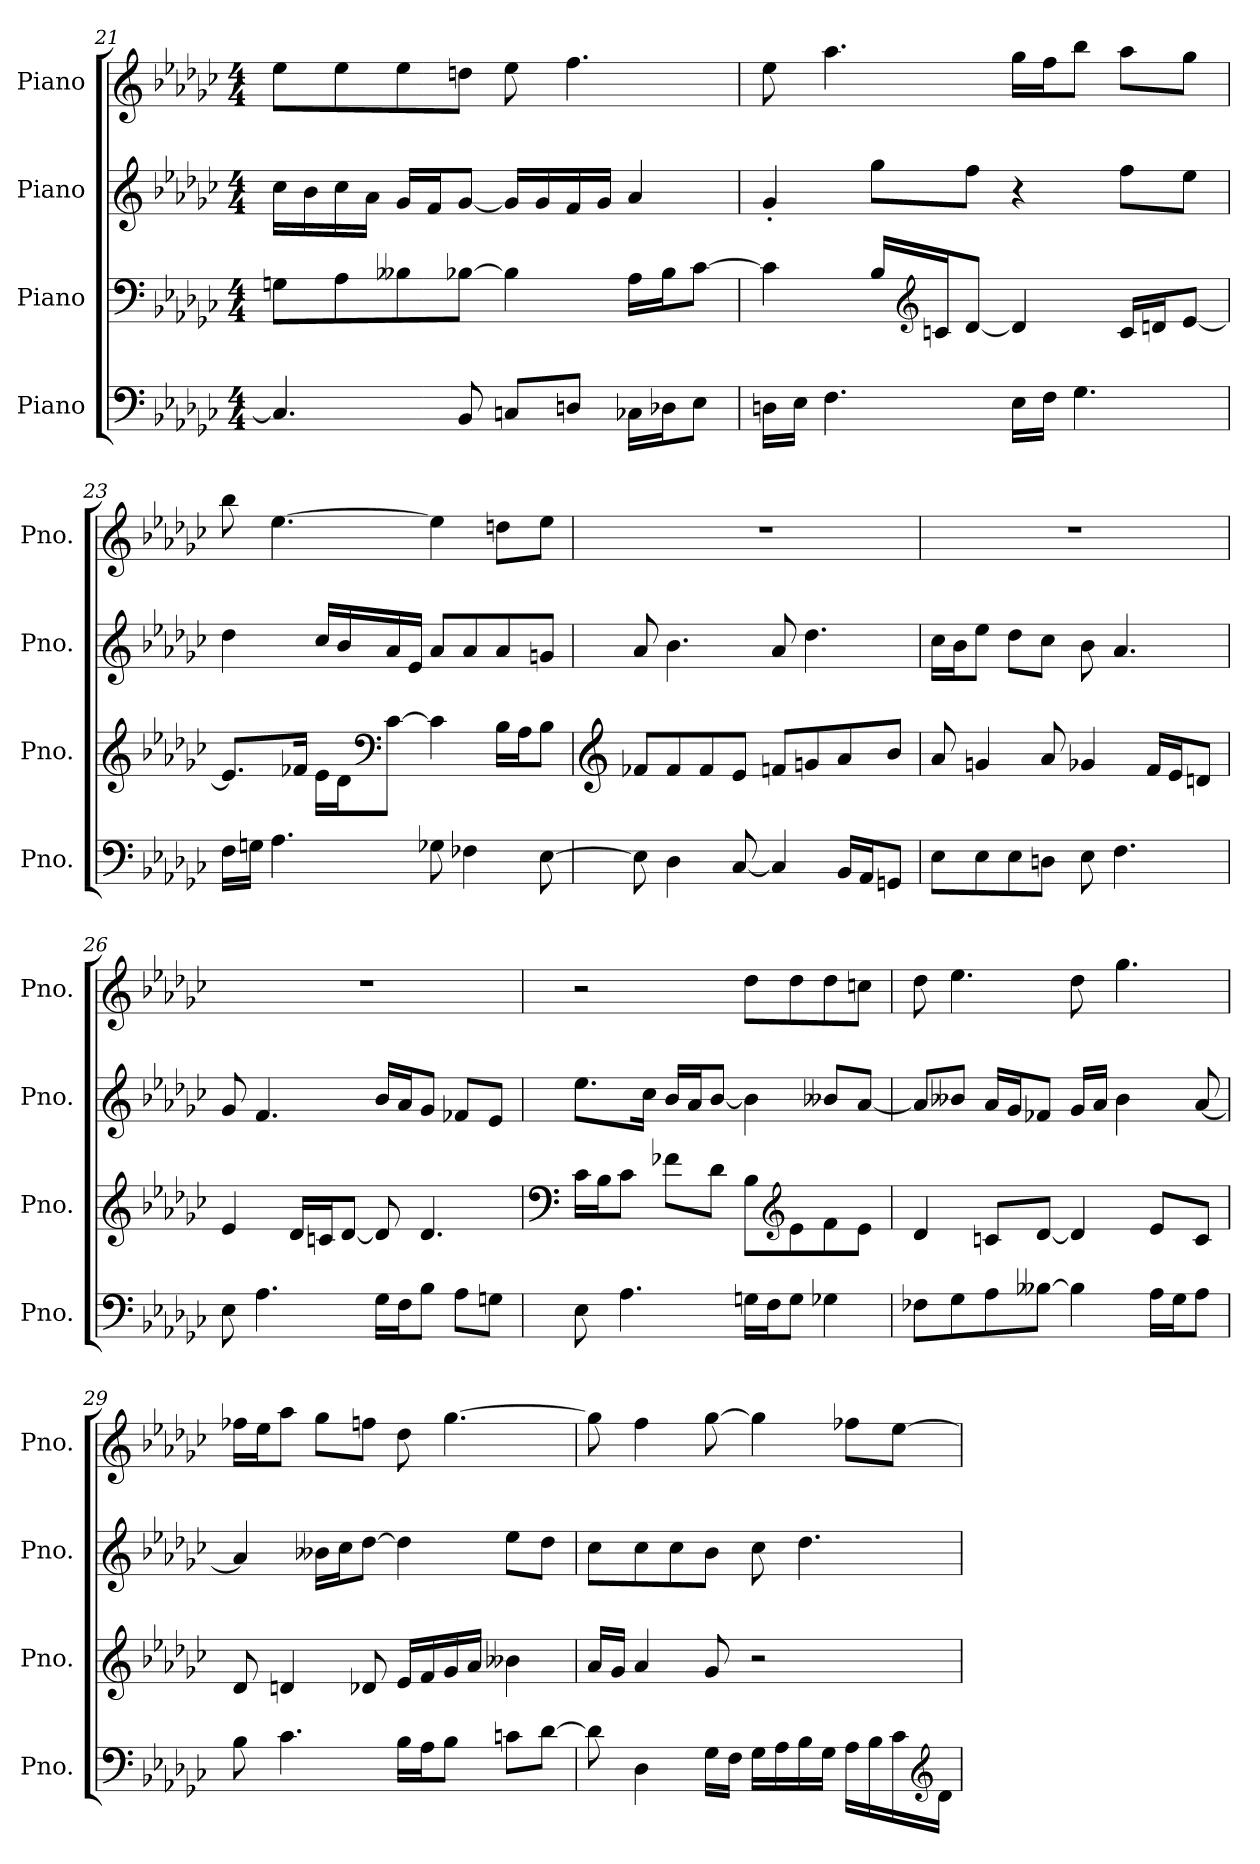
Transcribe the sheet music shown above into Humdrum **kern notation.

**kern	**kern	**kern	**kern
*part4	*part3	*part2	*part1
*staff4	*staff3	*staff2	*staff1
*I"Piano	*I"Piano	*I"Piano	*I"Piano
*I'Pno.	*I'Pno.	*I'Pno.	*I'Pno.
!!LO:LB:g=z
*clefF4	*clefF4	*clefG2	*clefG2
*k[b-e-a-d-g-c-]	*k[b-e-a-d-g-c-]	*k[b-e-a-d-g-c-]	*k[b-e-a-d-g-c-]
*M4/4	*M4/4	*M4/4	*M4/4
=21	=21	=21	=21
4.C-/]	8Gn\L	16cc-\LL	8ee-\L
.	.	16b-\	.
.	8A-\	16cc-\	8ee-\
.	.	16a-\JJ	.
.	8B--X\	16g-/LL	8ee-\
.	.	16f/J	.
8BB-/	[8B-X\J	[8g-/J	8ddn\J
8Cn/L	4B-\]	16g-/LL]	8ee-\
.	.	16g-/	.
8Dn/J	.	16f/	4.ff\
.	.	16g-/JJ	.
16C-X\LL	16A-\LL	4a-/	.
16D-X\J	16B-\J	.	.
8E-\J	[8c-\J	.	.
=22	=22	=22	=22
16Dn\LL	4c-\]	4g-'/	8ee-\
16E-\JJ	.	.	.
4.F\	.	.	4.aa-\
.	16B-/LL	8gg-\L	.
*	*clefG2	*	*
.	16cn/J	.	.
.	[8d-/J	8ff\J	.
16E-\LL	4d-/]	4r	16gg-\LL
16F\JJ	.	.	16ff\J
4.G-\	.	.	8bb-\J
.	16c/LL	8ff\L	8aa-\L
.	16dn/J	.	.
.	[8e-/J	8ee-\J	8gg-\J
!!LO:PB:g=z
=23	=23	=23	=23
16F\LL	8.e-/L]	4dd-\	8bb-\
16Gn\JJ	.	.	.
4.A-\	.	.	[4.ee-\
.	16f-X/Jk	.	.
.	16e-\LL	16cc-/LL	.
.	16d-\J	16b-/	.
*	*clefF4	*	*
.	[8c-\J	16a-/	.
.	.	16e-/JJ	.
8G-X\	4c-\]	8a-/L	4ee-\]
4F-X\	.	8a-/	.
.	16B-\LL	8a-/	8ddn\L
.	16A-\J	.	.
[8E-\	8B-\J	8gn/J	8ee-\J
=24	=24	=24	=24
*	*clefG2	*	*
8E-\]	8f-X/L	8a-/	1r
4D-\	8f-/	4.b-\	.
.	8f-/	.	.
[8C-/	8e-/J	.	.
4C-/]	8fn/L	8a-/	.
.	8gn/	4.dd-\	.
16BB-/LL	8a-/	.	.
16AA-/J	.	.	.
8GGn/J	8b-/J	.	.
=25	=25	=25	=25
8E-\L	8a-/	16cc-\LL	1r
.	.	16b-\J	.
8E-\	4gn/	8ee-\J	.
8E-\	.	8dd-\L	.
8Dn\J	8a-/	8cc-\J	.
8E-\	4g-X/	8b-\	.
4.F\	.	4.a-/	.
.	16f/LL	.	.
.	16e-/J	.	.
.	8dn/J	.	.
!!LO:LB:g=z
=26	=26	=26	=26
8E-\	4e-/	8g-/	1r
4.A-\	.	4.f/	.
.	16d-/LL	.	.
.	16cn/J	.	.
.	[8d-/J	.	.
16G-\LL	8d-/]	16b-/LL	.
16F\J	.	16a-/J	.
8B-\J	4.d-/	8g-/J	.
8A-\L	.	8f-X/L	.
8Gn\J	.	8e-/J	.
=27	=27	=27	=27
*	*clefF4	*	*
8E-\	16c-\LL	8.ee-\L	2r
.	16B-\J	.	.
4.A-\	8c-\J	.	.
.	.	16cc-\Jk	.
.	8f-X\L	16b-/LL	.
.	.	16a-/J	.
.	8d-\J	[8b-/J	.
16Gn\LL	8B-\L	4b-\]	8dd-\L
16F\J	.	.	.
*	*clefG2	*	*
8G\J	8e-\	.	8dd-\
4G-X\	8f-\	8b--X/L	8dd-\
.	8e-\J	[8a-/J	8ccn\J
=28	=28	=28	=28
8F-X\L	4d-/	8a-/L]	8dd-\
8G-\	.	8b--X/J	4.ee-\
8A-\	8cn/L	16a-/LL	.
.	.	16g-/J	.
[8B--X\J	[8d-/J	8f-X/J	.
4B--\]	4d-/]	16g-/LL	8dd-\
.	.	16a-/JJ	.
.	.	4b--\	4.gg-\
16A-\LL	8e-/L	.	.
16G-\J	.	.	.
8A-\J	8c/J	[8a-/	.
!!LO:LB:g=z
=29	=29	=29	=29
8B-\	8d-/	4a-/]	16ff-X\LL
.	.	.	16ee-\J
4.c-\	4dn/	.	8aa-\J
.	.	16b--X\LL	8gg-\L
.	.	16cc-\J	.
.	8d-X/	[8dd-\J	8ffn\J
16B-\LL	16e-/LL	4dd-\]	8dd-\
16A-\J	16f/	.	.
8B-\J	16g-/	.	[4.gg-\
.	16a-/JJ	.	.
8cn\L	4b--X\	8ee-\L	.
[8d-\J	.	8dd-\J	.
=30	=30	=30	=30
8d-\]	16a-/LL	8cc-\L	8gg-\]
.	16g-/JJ	.	.
4D-\	4a-/	8cc-\	4ff\
.	.	8cc-\	.
16G-\LL	8g-/	8b-\J	[8gg-\
16F\JJ	.	.	.
16G-\LL	2r	8cc-\	4gg-\]
16A-\	.	.	.
16B-\	.	4.dd-\	.
16G-\JJ	.	.	.
16A-\LL	.	.	8ff-X\L
16B-\	.	.	.
16c-\	.	.	[8ee-\J
*clefG2	*	*	*
16d-\JJ	.	.	.
=	=	=	=
*-	*-	*-	*-
